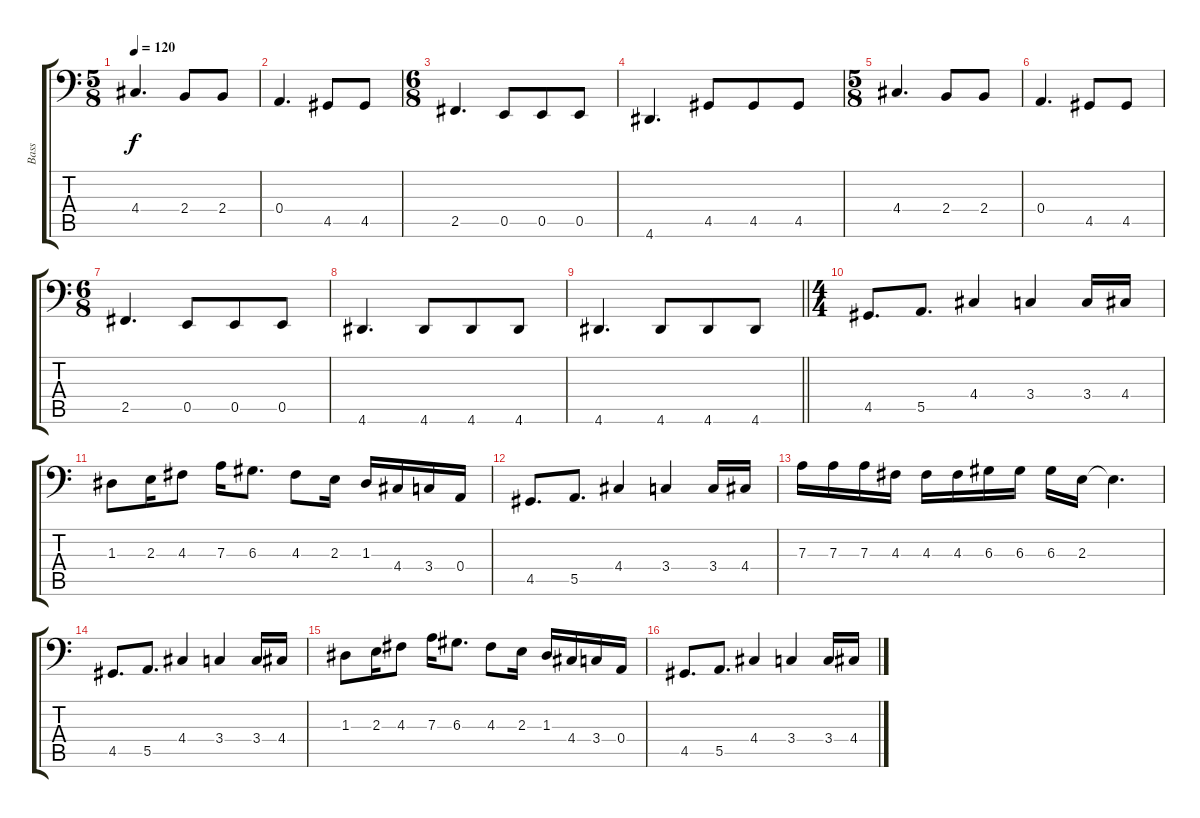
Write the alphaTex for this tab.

\track ("Bass" "Bass") {instrument electricbassfinger}
\staff {score tabs}
\tuning (C3 G2 D2 A1 E1 B0) {hide}
\ts (5 8)
\tempo 120
\clef f4
\ks c
4.4.4{d dy f} 2.4.8 2.4.8 |
0.4.4{d} 4.5.8 4.5.8 |
\ts (6 8)
2.5.4{d} 0.5.8 0.5.8 0.5.8 |
4.6.4{d} 4.5.8 4.5.8 4.5.8 |
\ts (5 8)
4.4.4{d} 2.4.8 2.4.8 |
0.4.4{d} 4.5.8 4.5.8 |
\ts (6 8)
2.5.4{d} 0.5.8 0.5.8 0.5.8 |
4.6.4{d} 4.6.8 4.6.8 4.6.8 |
\barLineRight lightlight
4.6.4{d} 4.6.8 4.6.8 4.6.8 |
\ts (4 4)
4.5.8{d} 5.5.8{d} 4.4.4 3.4.4 3.4.16 4.4.16 |
1.3.8 2.3.16 4.3.8 7.3.16 6.3.8{d} 4.3.8 2.3.16 1.3.16 4.4.16 3.4.16 0.4.16 |
4.5.8{d} 5.5.8{d} 4.4.4 3.4.4 3.4.16 4.4.16 |
7.3.16 7.3.16 7.3.16 4.3.16 4.3.16 4.3.16 6.3.16 6.3.16 6.3.16 2.3.16 2.3{t}.4{d} |
4.5.8{d} 5.5.8{d} 4.4.4 3.4.4 3.4.16 4.4.16 |
1.3.8 2.3.16 4.3.8 7.3.16 6.3.8{d} 4.3.8 2.3.16 1.3.16 4.4.16 3.4.16 0.4.16 |
4.5.8{d} 5.5.8{d} 4.4.4 3.4.4 3.4.16 4.4.16
